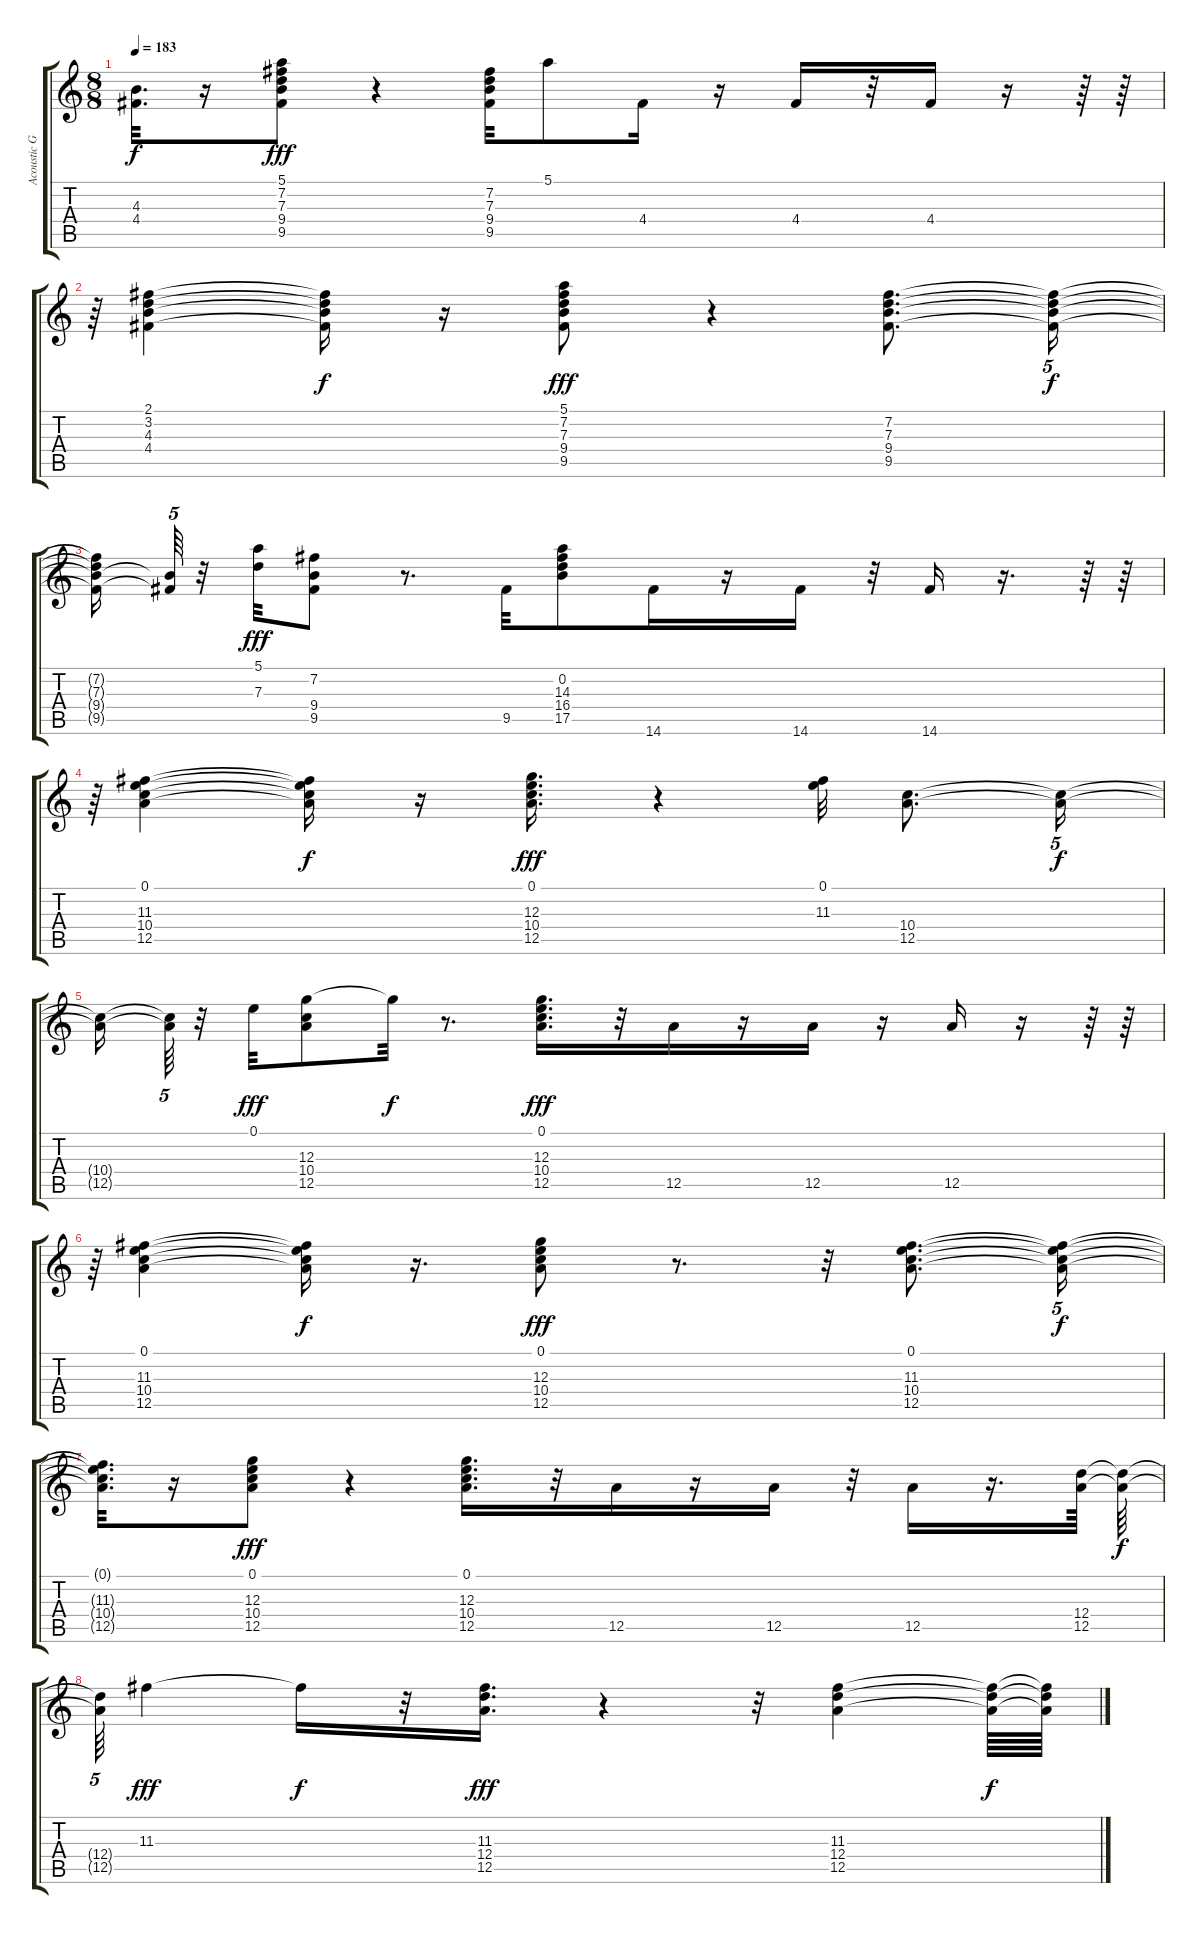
\track ("Acoustic Guitar" "Acoustic G") {instrument acousticguitarsteel}
\staff {score tabs}
\tuning (E4 B3 G3 D3 A2 E2) {hide}
\ts (8 8)
\tempo 183
\clef g2
\ks c
(4.3{t} 4.4{t}).32{d dy f} r.16 (5.1 7.2 7.3 9.4 9.5).8{dy fff} r.4 (7.2 7.3 9.4 9.5).32 5.1.8 4.4.16 r.16 4.4.16 r.32 4.4.16 r.16 r.64 r.64 |
r.64{tu (5 4)} (2.1 3.2 4.3 4.4).4 (2.1{t} 3.2{t} 4.3{t} 4.4{t}).16{dy f} r.16 (5.1 7.2 7.3 9.4 9.5).8{dy fff} r.4 (7.2 7.3 9.4 9.5).8{d} (7.2{t} 7.3{t} 9.4{t} 9.5{t}).16{tu (5 4) dy f} |
(7.2{t} 7.3{t} 9.4{t} 9.5{t}).16 (9.4{t} 9.5{t}).64{tu (5 4)} r.32 (5.1 7.3).32{dy fff} (7.2 9.4 9.5).8 r.8{d} 9.5.32 (0.2 14.3 16.4 17.5).8 14.6.16 r.16 14.6.16 r.32 14.6.16 r.16{d} r.64 r.64 |
r.64{tu (5 4)} (0.1 11.3 10.4 12.5).4 (0.1{t} 11.3{t} 10.4{t} 12.5{t}).16{dy f} r.16 (0.1 12.3 10.4 12.5).16{d dy fff} r.4 (0.1 11.3).32 (10.4 12.5).8{d} (10.4{t} 12.5{t}).16{tu (5 4) dy f} |
(10.4{t} 12.5{t}).16 (10.4{t} 12.5{t}).64{tu (5 4)} r.32 0.1.32{dy fff} (12.3 10.4 12.5).8 12.3{t}.32{dy f} r.8{d} (0.1 12.3 10.4 12.5).16{d dy fff} r.32 12.5.16 r.16 12.5.16 r.16 12.5.16 r.16 r.64 r.64 |
r.64{tu (5 4)} (0.1 11.3 10.4 12.5).4 (0.1{t} 11.3{t} 10.4{t} 12.5{t}).16{dy f} r.16{d} (0.1 12.3 10.4 12.5).8{dy fff} r.8{d} r.32 (0.1 11.3 10.4 12.5).8{d} (0.1{t} 11.3{t} 10.4{t} 12.5{t}).16{tu (5 4) dy f} |
(0.1{t} 11.3{t} 10.4{t} 12.5{t}).32{d} r.16 (0.1 12.3 10.4 12.5).8{dy fff} r.4 (0.1 12.3 10.4 12.5).16{d} r.32 12.5.16 r.16 12.5.16 r.32 12.5.16 r.16{d} (12.4 12.5).64 (12.4{t} 12.5{t}).64{dy f} |
(12.4{t} 12.5{t}).64{tu (5 4)} 11.3.4{dy fff} 11.3{t}.16{dy f} r.32 (11.3 12.4 12.5).16{d dy fff} r.4 r.32 (11.3 12.4 12.5).4 (11.3{t} 12.4{t} 12.5{t}).64{dy f} (11.3{t} 12.4{t} 12.5{t}).64
